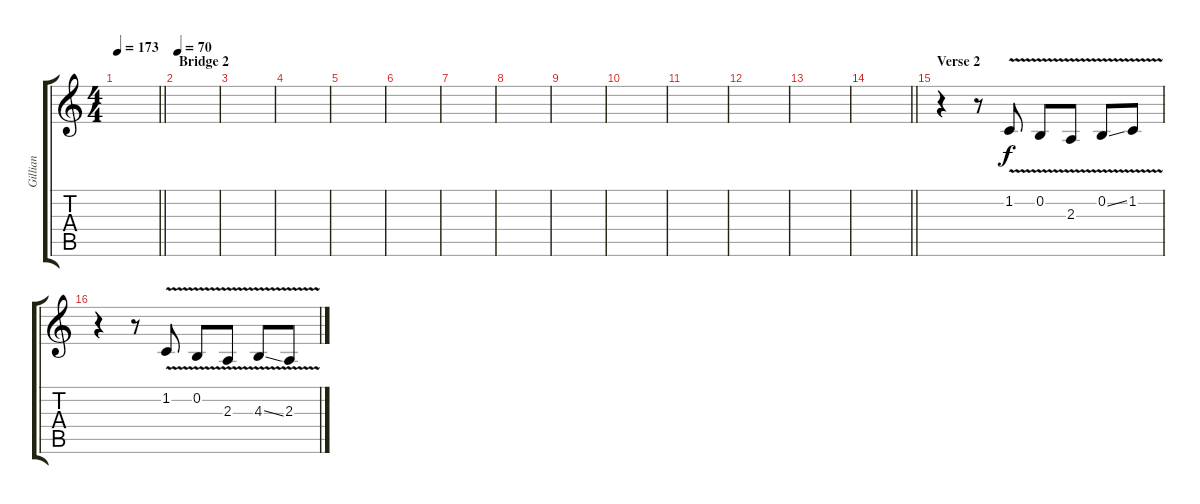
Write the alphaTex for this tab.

\track ("Gillian" "Gillian") {instrument altosax}
\staff {score tabs}
\tuning (E4 B3 G3 D3 A2 E2) {hide}
\ts (4 4)
\tempo 173
\clef g2
\barLineRight lightlight
\ks c
|
\section ("" "Bridge 2")
\tempo 70
|
|
|
|
|
|
|
|
|
|
|
|
\barLineRight lightlight
|
\section ("" "Verse 2")
r.4 r.8 1.2{v}.8 0.2{v}.8 2.3{v}.8 0.2{v ss}.8 1.2{v}.8 |
r.4 r.8 1.2{v}.8 0.2{v}.8 2.3{v}.8 4.3{v ss}.8 2.3{v}.8
